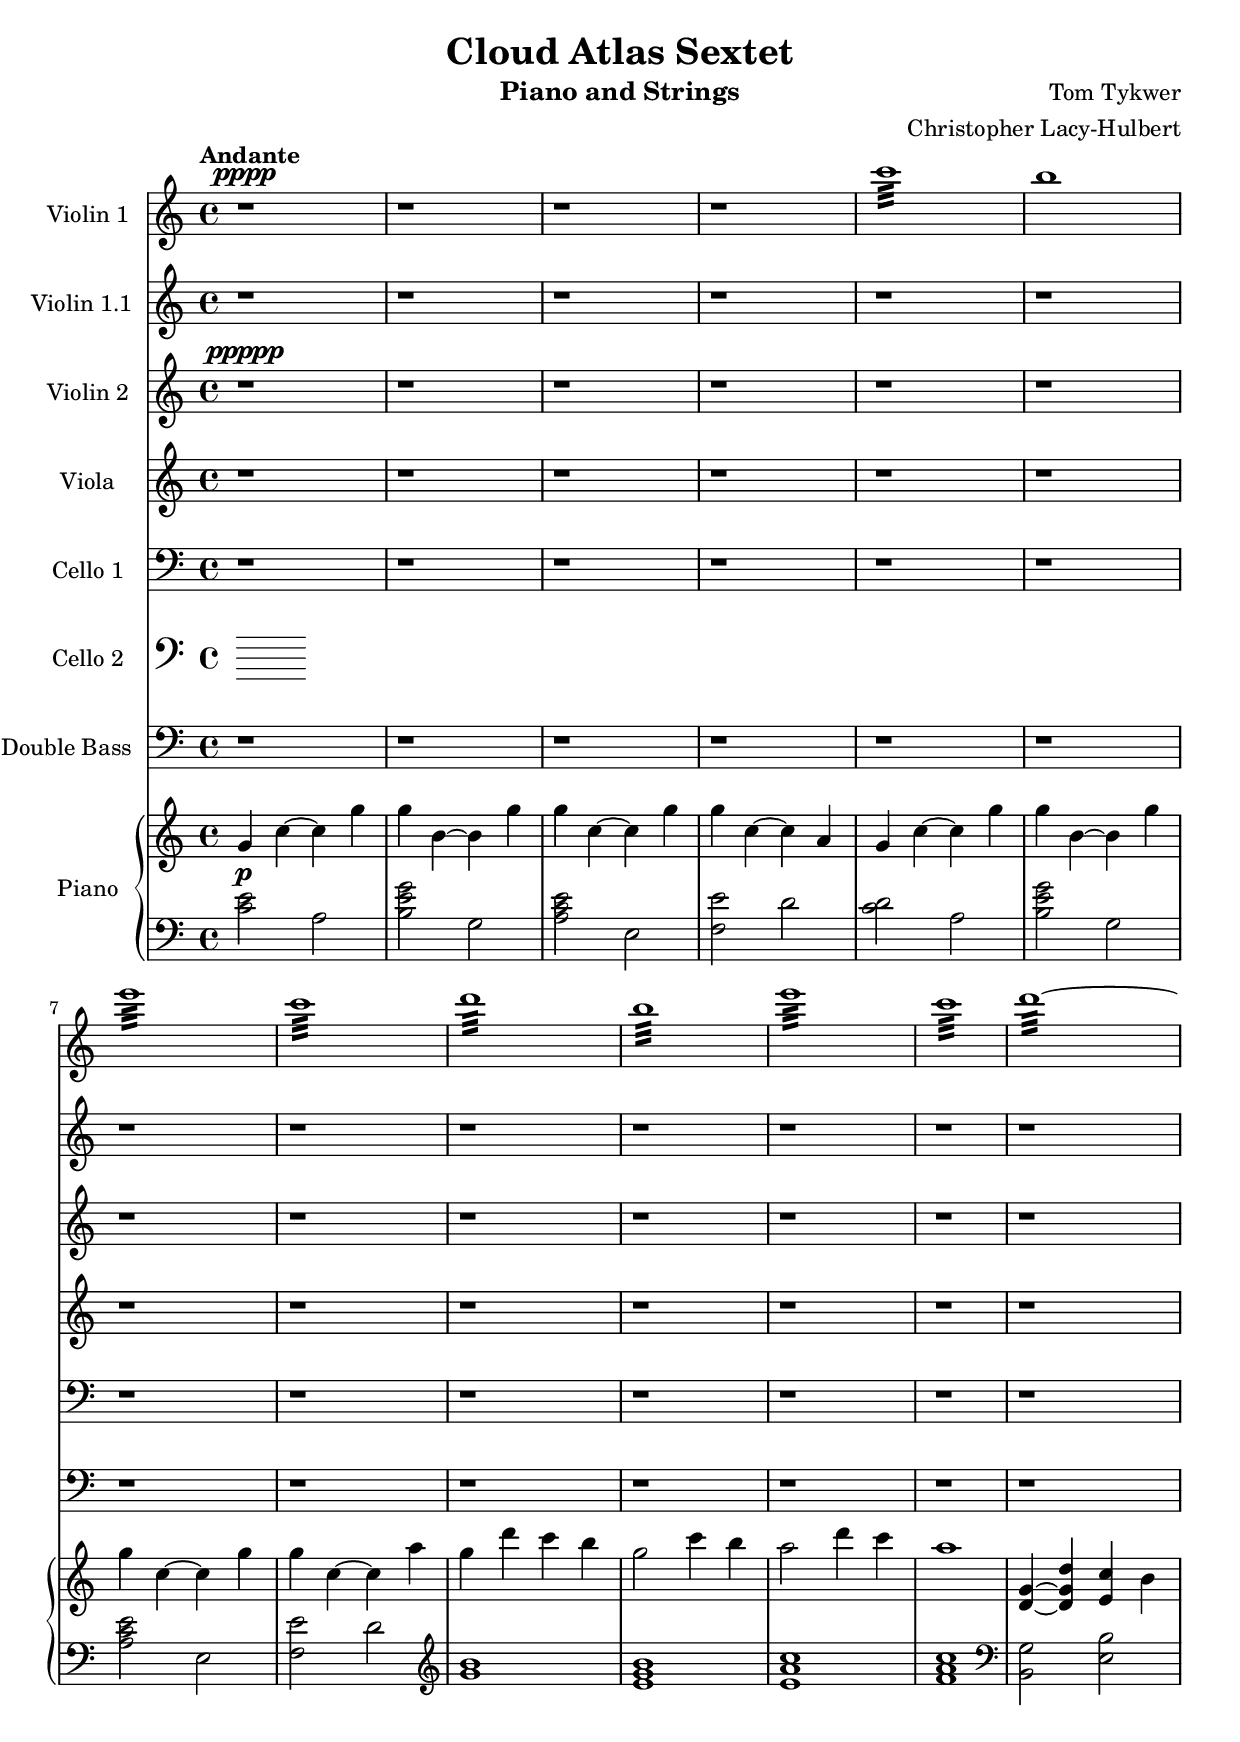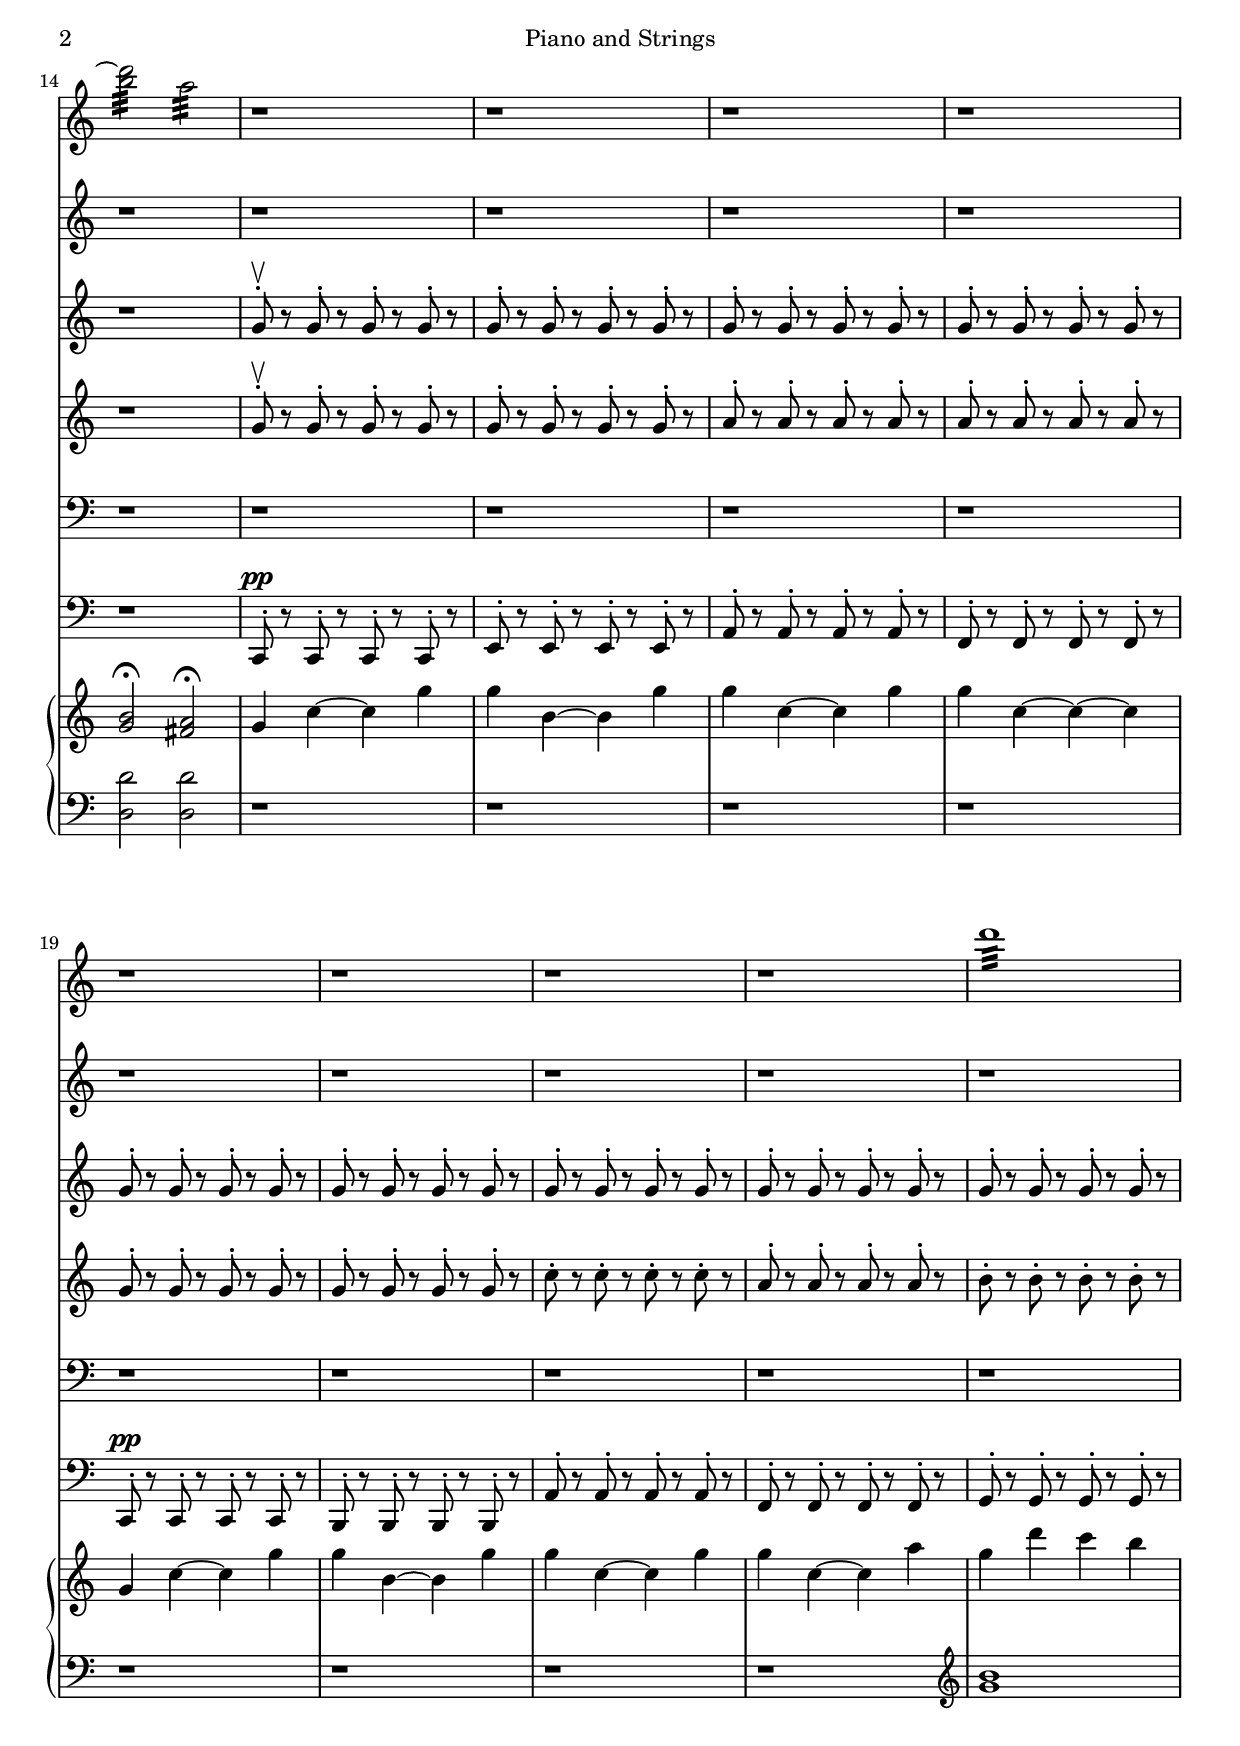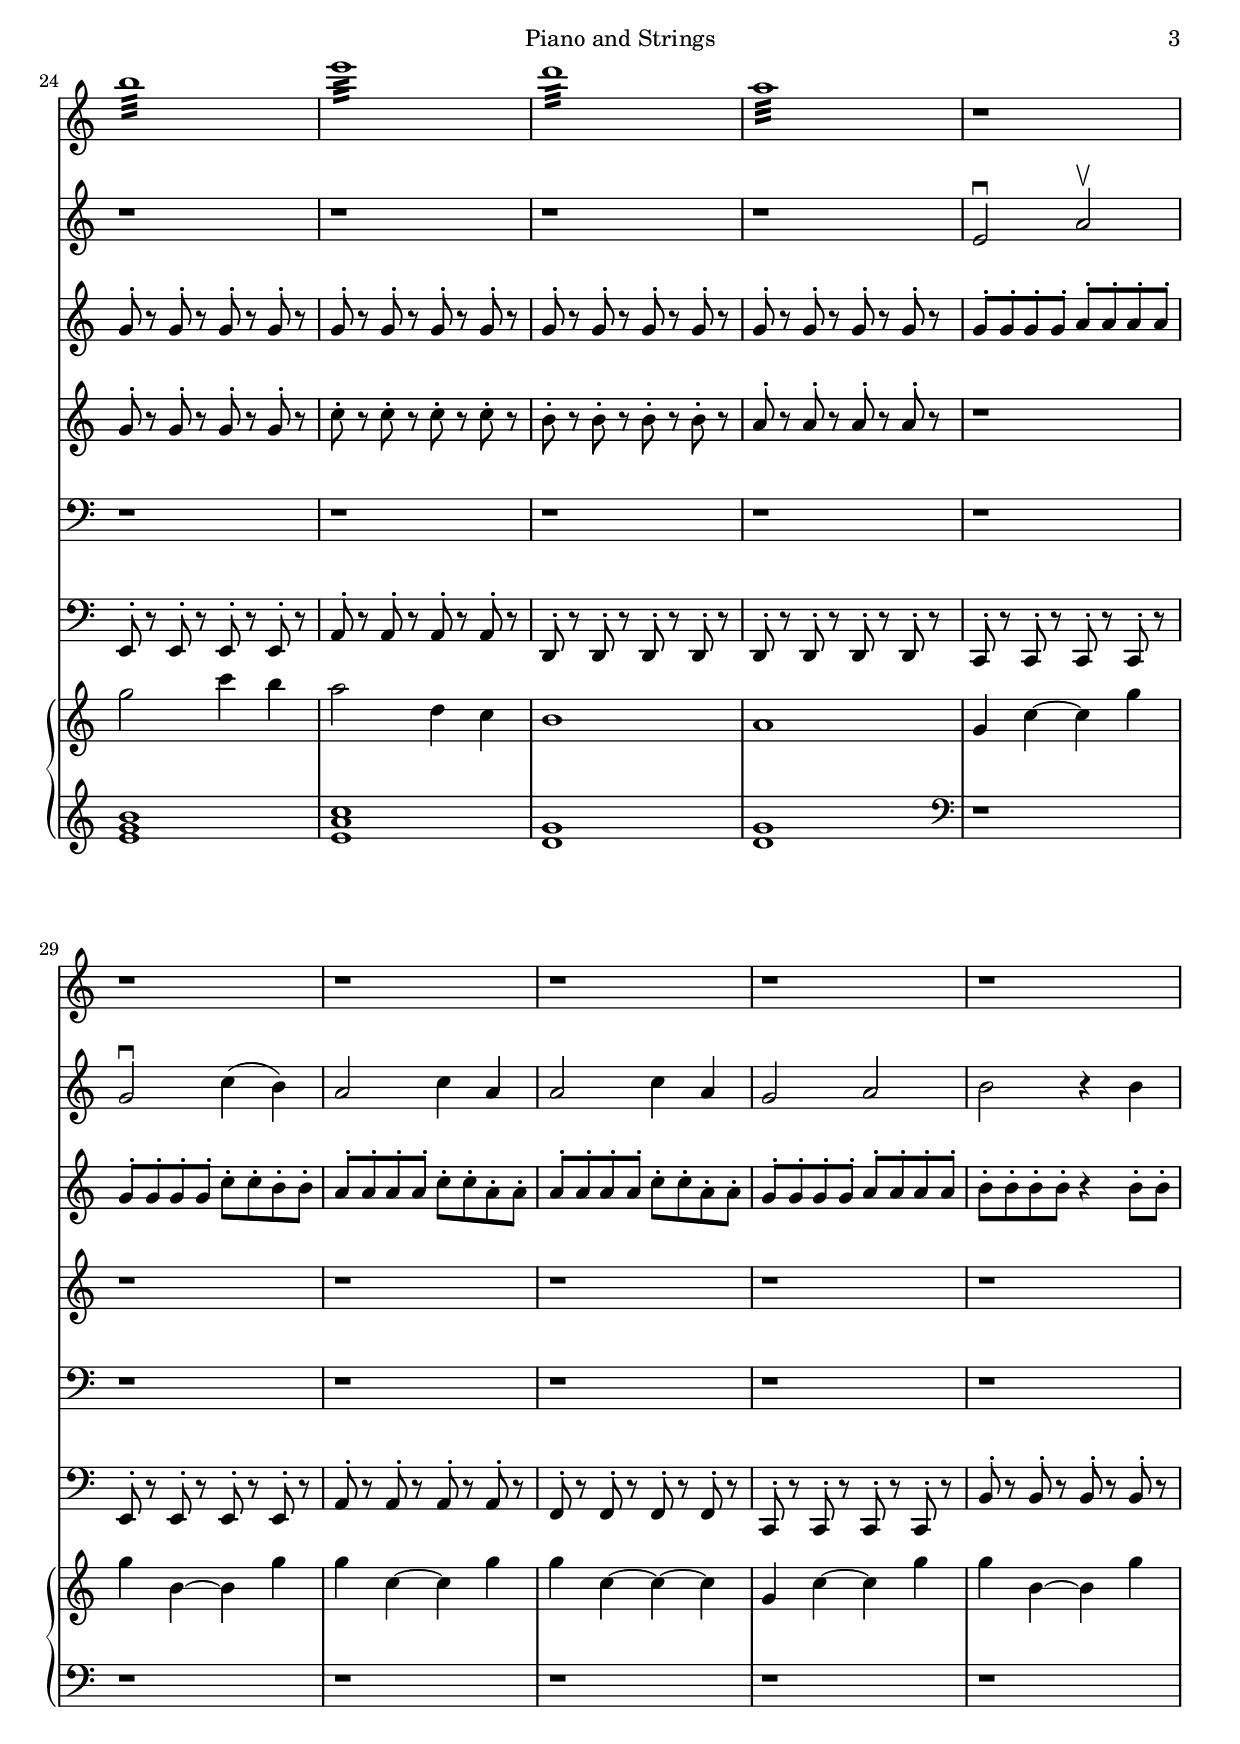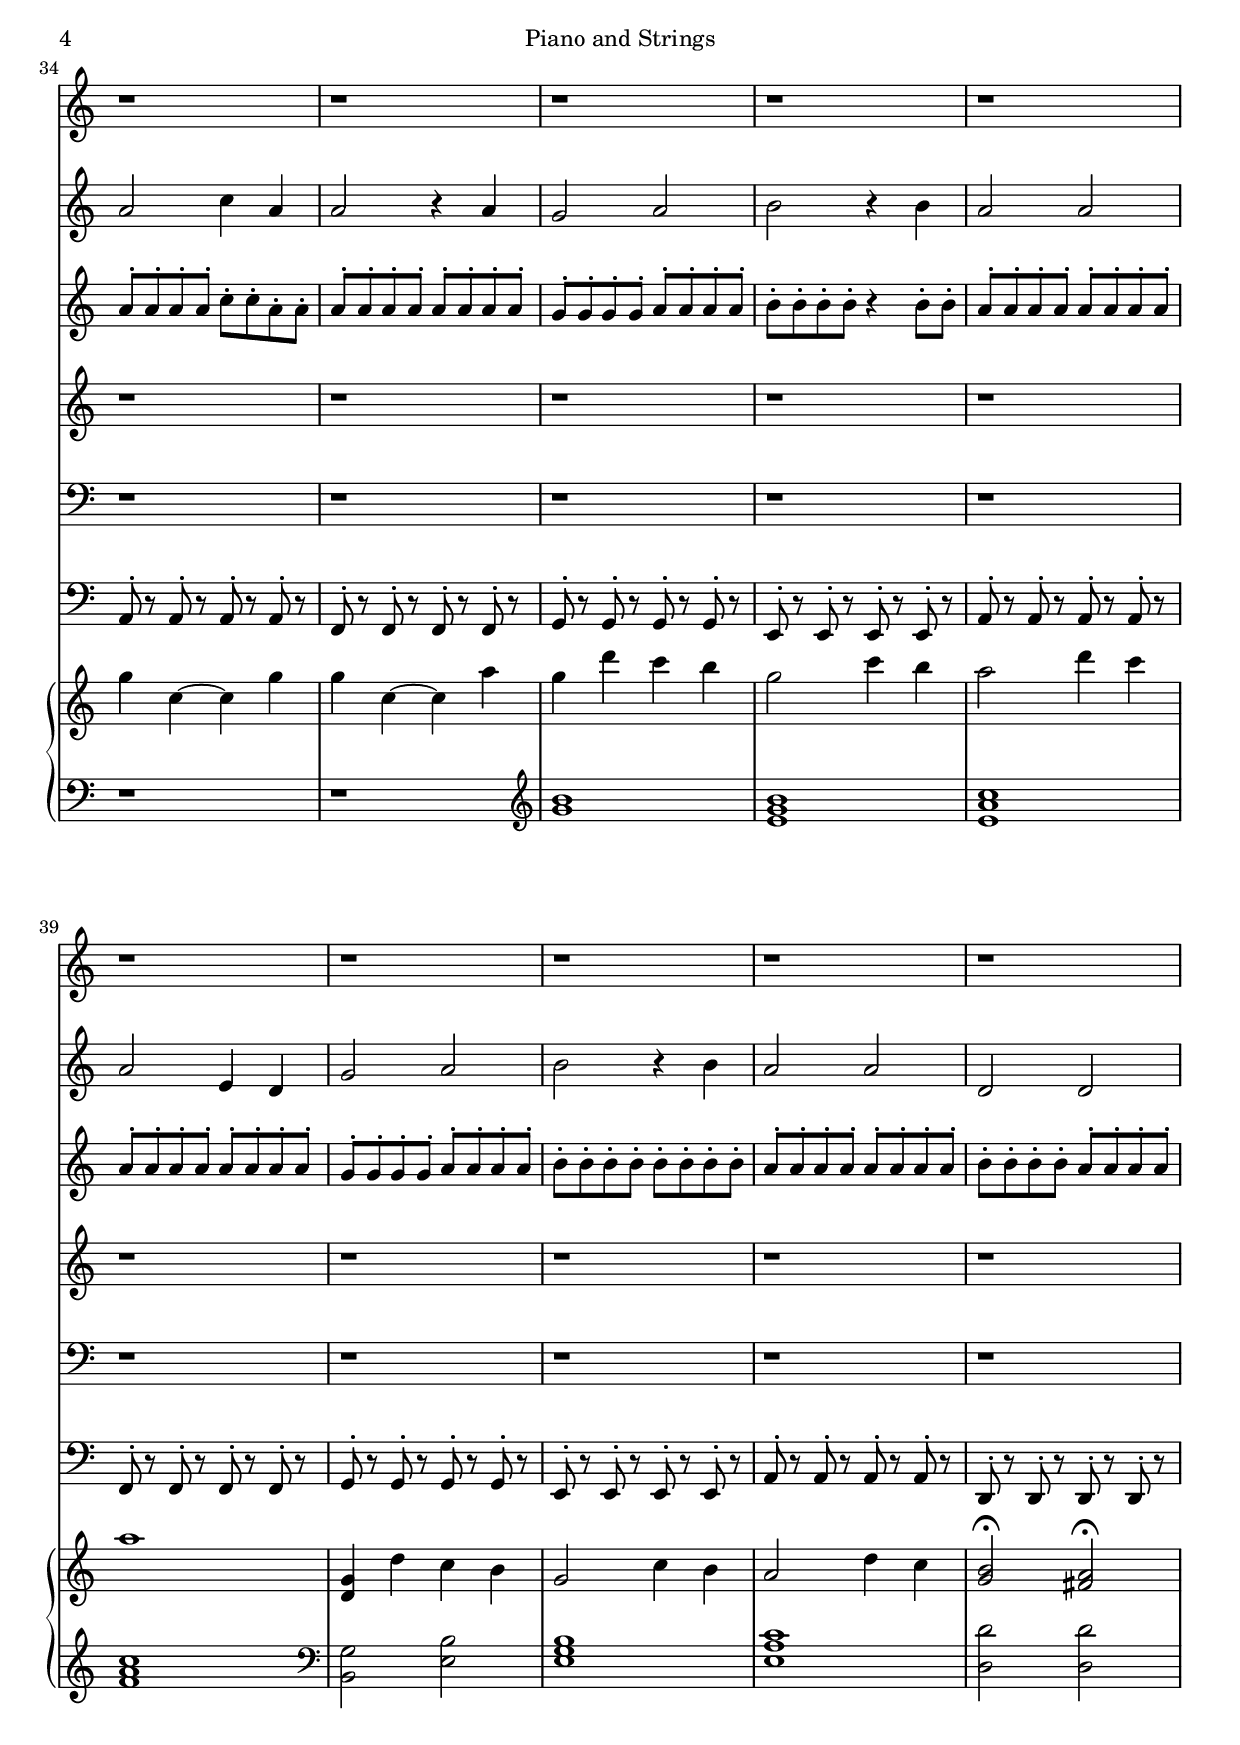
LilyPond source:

\version "2.12.3"
\include "english.ly"

\header {
  title = "Cloud Atlas Sextet"
  instrument = "Piano and Strings"
  composer = "Tom Tykwer"
  arranger = "Christopher Lacy-Hulbert"
  % Remove default LilyPond tagline
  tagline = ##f
}

\paper {
  #(set-paper-size "a4")
}

global = {
  \key c \major
  \time 4/4
  \tempo "Andante"
}

violin = \relative c'' {
  \global
  % Music follows here.
  r1^\pppp  r1 r1 r1  c'1:32 b e: c: d: b: e: c: d:~ << {d2:} {b2:} >> a:
  r1 r1 r1 r1 r1 r1 r1 r1  d:32 b: e: d: a:

  % oscilate
  r1 r r r r r r r r r r r r r r r
}

violinOneTwo = \relative c'' {
  \global
  % Music follows here.
  r1 r r r r r r r r r r r r r r r r r r r r r r r r r r
  %oscillate:  Legato first violin to be merged with violin for scorint
  e,2^\downbow a^\upbow g^\downbow c4^( b4) a2 c4 a4 a2 c4 a4
  g2 a2 b2 r4 b4 a2 c4 a4 a2  r4 a4
  % strong crescendo on the first a2 below this comment
  g2 a2 b2 r4 b4 a2 a  a2 e4 d4 g2  a2 b2 ~r4 b4 a2 a d,2 d
}

secondViolin = \relative c'' {
  \global
  % Music follows here.
  r1^\ppppp r1 r1 r1 r1 r1 r1 r1 r1 r1 r1 r1 r1 r1
  g8^\upbow^. r g8^. r  g8^.  r g8^. r g8^. r g8^. r  g8^.  r g8^. r g8^. r g8^. r  g8^.  r g8^. r g8^. r g8^. r  g8^.  r g8^. r
  g8^. r g8^. r  g8^.  r g8^. r g8^. r g8^. r  g8^.  r g8^. r g8^. r g8^. r  g8^.  r g8^. r g8^. r g8^. r  g8^.  r g8^. r
  g8^. r g8^. r  g8^.  r g8^. r g8^. r g8^. r  g8^.  r g8^. r g8^. r g8^. r  g8^.  r g8^. r g8^. r g8^. r  g8^.  r g8^. r
  g8^. r g8^. r  g8^.  r g8^. r

  %oscillate
g8^.  g^.  g^.  g^.    a^.  a^.  a^.  a^.      g^.  g^.  g^.  g^.     c^.  c^.  b^.  b^.              
a^.  a^.  a^.  a^.     c^.  c^.  a^.  a^.      a^.  a^.  a^.  a^.     c^.  c^.  a^.  a^.                
g^.  g^.  g^.  g^.     a^.  a^.  a^.  a^.      b^.  b^.  b^.  b^.     r4   b8^.  b^.            
a^.  a^.  a^.  a^.     c^.  c^.  a^.  a^.      a^.  a^.  a^.  a^.     a^.  a^.  a^.  a^.      
g^.  g^.  g^.  g^.     a^.  a^.  a^.  a^.      b^.  b^.  b^.  b^.     r4  b8^.  b^.        
a^.  a^.  a^.  a^.     a^.  a^.  a^.  a^.      a^.  a^.  a^.  a^.     a^.  a^.  a^.  a^.        
g^.  g^.  g^.  g^.     a^.  a^.  a^.  a^.      b^.  b^.  b^.  b^.     b^.  b^.  b^.  b^.          
a^.  a^.  a^.  a^.     a^.  a^.  a^.  a^.      b^.  b^.  b^.  b^.     a^.  a^.  a^.  a^.
%FIN

}

viola = \relative c'' {
  \global
  % Music follows here.
  r1 r r r r r r r r r r r r r
  %chip
  g8^\upbow^. r  g8^. r g8^. r g8^. r    g8^. r g8^. r   g8^. r g8^. r       a8^. r a8^. r a8^. r a8^. r
  a8^. r a8^. r  a8^. r  a8^. r                 g8^. r g8^. r  g8^. r  g8^. r       g8^. r g8^. r  g8^. r  g8^. r
  c8^. r c8^. r  c8^. r  c8^. r                 a8^. r a8^. r  a8^. r  a8^. r

  b8^. r  b8^. r  b8^.  r  b8^. r     g8^. r g8^. r  g8^. r  g8^. r    c8^. r c8^. r  c8^. r  c8^. r
  b8^. r  b8^. r  b8^.  r  b8^. r     a8^. r a8^. r  a8^. r  a8^. r

  %  a  g   b    c   a
  %tremolo chip

  % oscilate
  r1 r1 r1 r1 r r r r r r r r r r r r
}

cello = \relative c {
  \global
  % Music follows here.
  r1 r1 r1 r1 r1 r1 r1 r1 r1 r1 r1 r1 r1 r1
  r1 r1 r1 r1 r1 r1 r1 r1 r1 r1 r1 r1 r1

  %oscillate
  r1 r1 r1 r1 r r r r r r r r r r r r
}

secondCello = \relative c {
  \global

}

contrabasso = \relative c {
  \global
  % Music follows here.
  r1 r1 r1 r1 r1 r1 r1 r1 r1 r1 r1 r1 r1 r1
  c,8^\pp^. r c8^. r c8^. r c8^. r     e8^. r e8^. r e8^. r e8^. r     a8^. r a8^. r a8^. r a8^. r      <f>8^. r <f>8^. r <f>8^. r <f>8^. r
  c8^\pp^. r c8^. r c8^. r c8^. r      b8^. r b8^. r b8^. r b8^. r     a'8^. r a8^. r a8^. r a8^. r      f8^. r f8^. r f8^. r f8^. r
  g8^. r g8^. r g8^. r g8^. r       e^. r e^. r e^. r e^. r      a^. r a^. r a^. r a^. r   d,^. r d^. r d^. r d^. r      d^. r d^. r d^. r d^. r

  %oscillate
  c^. r   c^. r   c^. r   c^. r  e^. r  e^. r  e^. r  e^. r   a^.r  a^.r  a^.r  a^.r   f^.r  f^.r  f^.r  f^.r   c^.r c^.r c^.r c^.r   b'^.r b^.r b^.r b^.r
  a^.r  a^.r  a^.r  a^.r  f^.r  f^.r  f^.r  f^.r   g^.r  g^.r  g^.r  g^.r  e^.r  e^.r  e^.r  e^.r  a^.r  a^.r  a^.r  a^.r  f^.r f^.r f^.r f^.r
  g^.r  g^.r  g^.r  g^.r  e^.r e^.r  e^.r  e^.r  a^.r  a^.r a^.r a^.r  d,^.r d^.r d^.r d^.r

  %flute
  % starts same as oscillate with:    c^. r   c^. r   c^. r   c^. r
}

right = \relative c'' {
  \global
  % Music follows here.
  g4 c4~c g' g b,~b g' g c,~c g' g c,~c a
  g c4~c g' g b,~b g' g c,~c g' g c,~c a'
  g d' c b g2 c4 b a2 d4 c  a1
  <d,, g>4~ <d g d'> <e c'> b'  <g b>2^\fermata <fs a>2^\fermata

  g4 c4~c g' g b,~b g' g c,~c g' g c,~c~c
  g c4~c g' g b,~b g' g c,~c g' g c,~c a'
  g d' c b g2 c4 b a2 d,4 c  b1 a1

  %oscillate
  g4 c4~c g' g b,~b g' g c,~c g' g c,~c~c
  g c4~c g' g b,~b g' g c,~c g' g c,~c a'
  g d' c b g2 c4 b a2 d4 c  a1
  <d,, g>4 d' c b  g2 c4 b a2 d4 c
  <g b>2^\fermata <fs a>2^\fermata

}

left = \relative c' {
  \global
  % Music follows here.
  <c e>2^\p a2 <b e g>2 g2 <a c e> e <f e'> d'
  <c d>2 a2 <b e g>2 g2 <a c e> e <f e'> d'
  \clef treble \stemUp <g b>1 <e g b> <e a c> <f a c>
  \clef bass \stemDown <b,, g'>2 <e b'> <d d'>2 <d d'>

  r1 r1 r1 r1 r1 r1 r1 r1
  \clef treble \stemUp <g' b>1 <e g b> <e a c> <d g> <d g>
  \clef bass \stemDown

  %oscillate
  r1 r1 r1 r1 r1 r1 r1 r1
  \clef treble \stemUp <g b>1 <e g b> <e a c> <f a c>
  \clef bass \stemDown <b,, g'>2 <e b'>   <e g b>1
  <e a c>1  <d d'>2 <d d'>

}

violinPart = \new Staff \with {
  instrumentName = "Violin 1"
  midiInstrument = "violin"
} \violin

% this part should merge into first violin
% this is created to allow different midi instruments for tremolo and legato violins
violinOneTwoPart = \new Staff \with {
  instrumentName = "Violin 1.1"
  midiInstrument = "violin one two"
} \violinOneTwo

secondViolinPart = \new Staff \with {
  instrumentName = "Violin 2"
  midiInstrument = "violin"
} \secondViolin

violaPart = \new Staff \with {
  instrumentName = "Viola"
  midiInstrument = "viola"
} \viola

celloPart = \new Staff \with {
  instrumentName = "Cello 1"
  midiInstrument = "cello"
} { \clef bass  \cello}

secondCelloPart = \new Staff \with {
  instrumentName = "Cello 2"
  midiInstrument = "cello"
} { \clef bass  \secondCello}

contrabassoPart = \new Staff \with {
  instrumentName = "Double Bass"
  midiInstrument = "contrabass"
} {\clef bass \contrabasso}

pianoPart = \new PianoStaff \with {
  instrumentName = "Piano"
} <<
  \new Staff = "right" \with {
    midiInstrument = "acoustic grand"
  } \right
  \new Staff = "left" \with {
    midiInstrument = "acoustic grand"
  } { \clef bass \left }
>>

\score {
  <<
    \violinPart
    \violinOneTwoPart
    \secondViolinPart
    \violaPart
    \celloPart
    \secondCelloPart
    \contrabassoPart
    \pianoPart
  >>
  \layout { }
  \midi {
    \context {
      \Score
      tempoWholesPerMinute = #(ly:make-moment 55 4)
    }
  }
}
